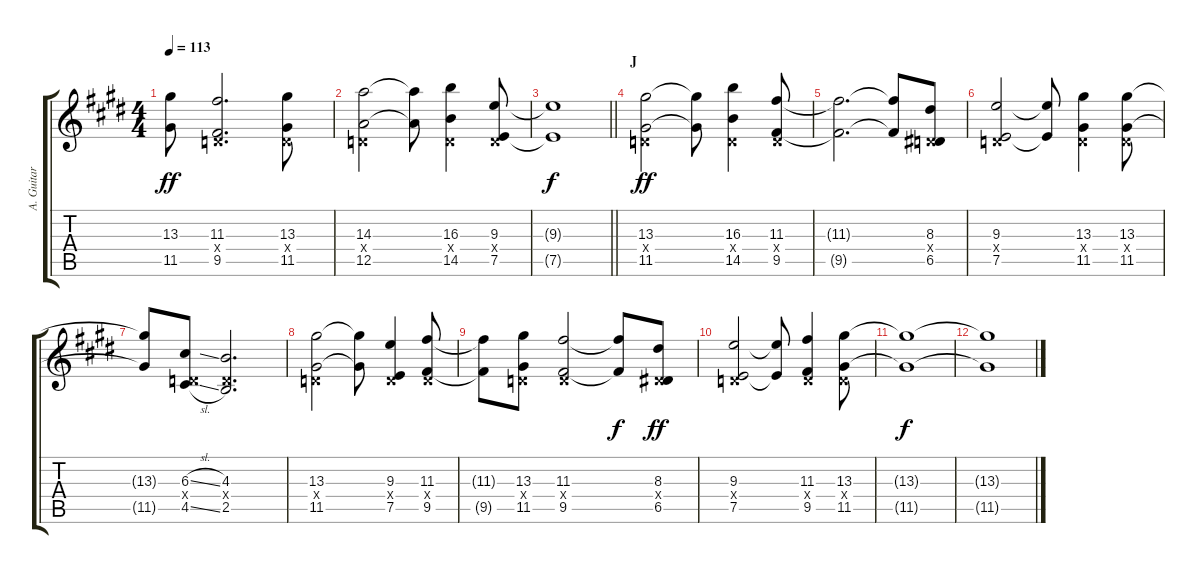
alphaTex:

\track ("A. Guitar I" "A. Guitar ") {instrument acousticguitarsteel}
\staff {score tabs}
\tuning (E4 B3 G3 D3 A2 E2) {hide}
\ts (4 4)
\tempo 113
\clef g2
\ks e
(13.3{t} 11.5{t}).8{dy ff} (11.3 0.4{x} 9.5).2{d} (13.3 0.4{x} 11.5).8 |
(14.3 0.4{x} 12.5).2 (14.3{t} 12.5{t}).8 (16.3 0.4{x} 14.5).4 (9.3 0.4{x} 7.5).8 |
\barLineRight lightlight
(9.3{t} 7.5{t}).1{dy f} |
\section ("" "J")
(13.3 0.4{x} 11.5).2{dy ff} (13.3{t} 11.5{t}).8 (16.3 0.4{x} 14.5).4 (11.3 0.4{x} 9.5).8 |
(11.3{t} 9.5{t}).2{d} (11.3{t} 9.5{t}).8 (8.3 0.4{x} 6.5).8 |
(9.3 0.4{x} 7.5).2 (9.3{t} 7.5{t}).8 (13.3 0.4{x} 11.5).4 (13.3 0.4{x} 11.5).8 |
(13.3{t} 11.5{t}).8 (6.3{sl} 0.4{x} 4.5{sl}).8 (4.3 0.4{x} 2.5).2{d} |
(13.3 0.4{x} 11.5).2 (13.3{t} 11.5{t}).8 (9.3 0.4{x} 7.5).4 (11.3 0.4{x} 9.5).8 |
(11.3{t} 9.5{t}).8 (13.3 0.4{x} 11.5).8 (11.3 0.4{x} 9.5).2 (11.3{t} 9.5{t}).8{dy f} (8.3 0.4{x} 6.5).8{dy ff} |
(9.3 0.4{x} 7.5).2 (9.3{t} 7.5{t}).8 (11.3 0.4{x} 9.5).4 (13.3 0.4{x} 11.5).8 |
(13.3{t} 11.5{t}).1{dy f} |
(13.3{t} 11.5{t}).1
